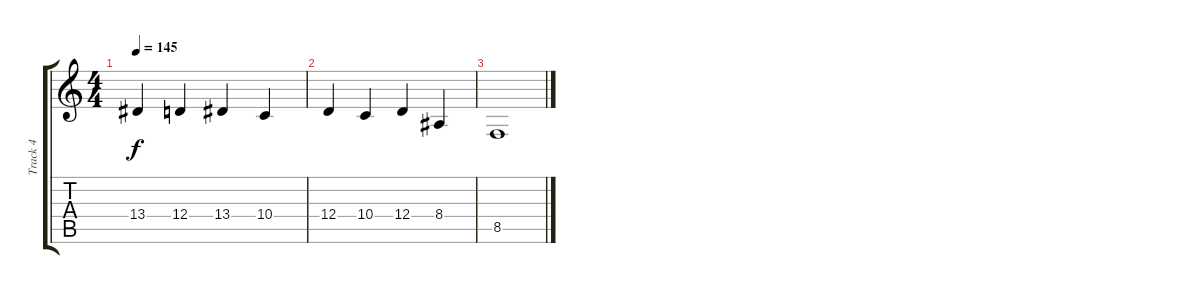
\track ("Track 4" "Track 4") {instrument acousticgrandpiano}
\staff {score tabs}
\tuning (E4 B3 G3 D3 A2 E2) {hide}
\ts (4 4)
\tempo 145
\clef g2
\ks c
13.4.4{dy f} 12.4.4 13.4.4 10.4.4 |
12.4.4 10.4.4 12.4.4 8.4.4 |
8.5.1
